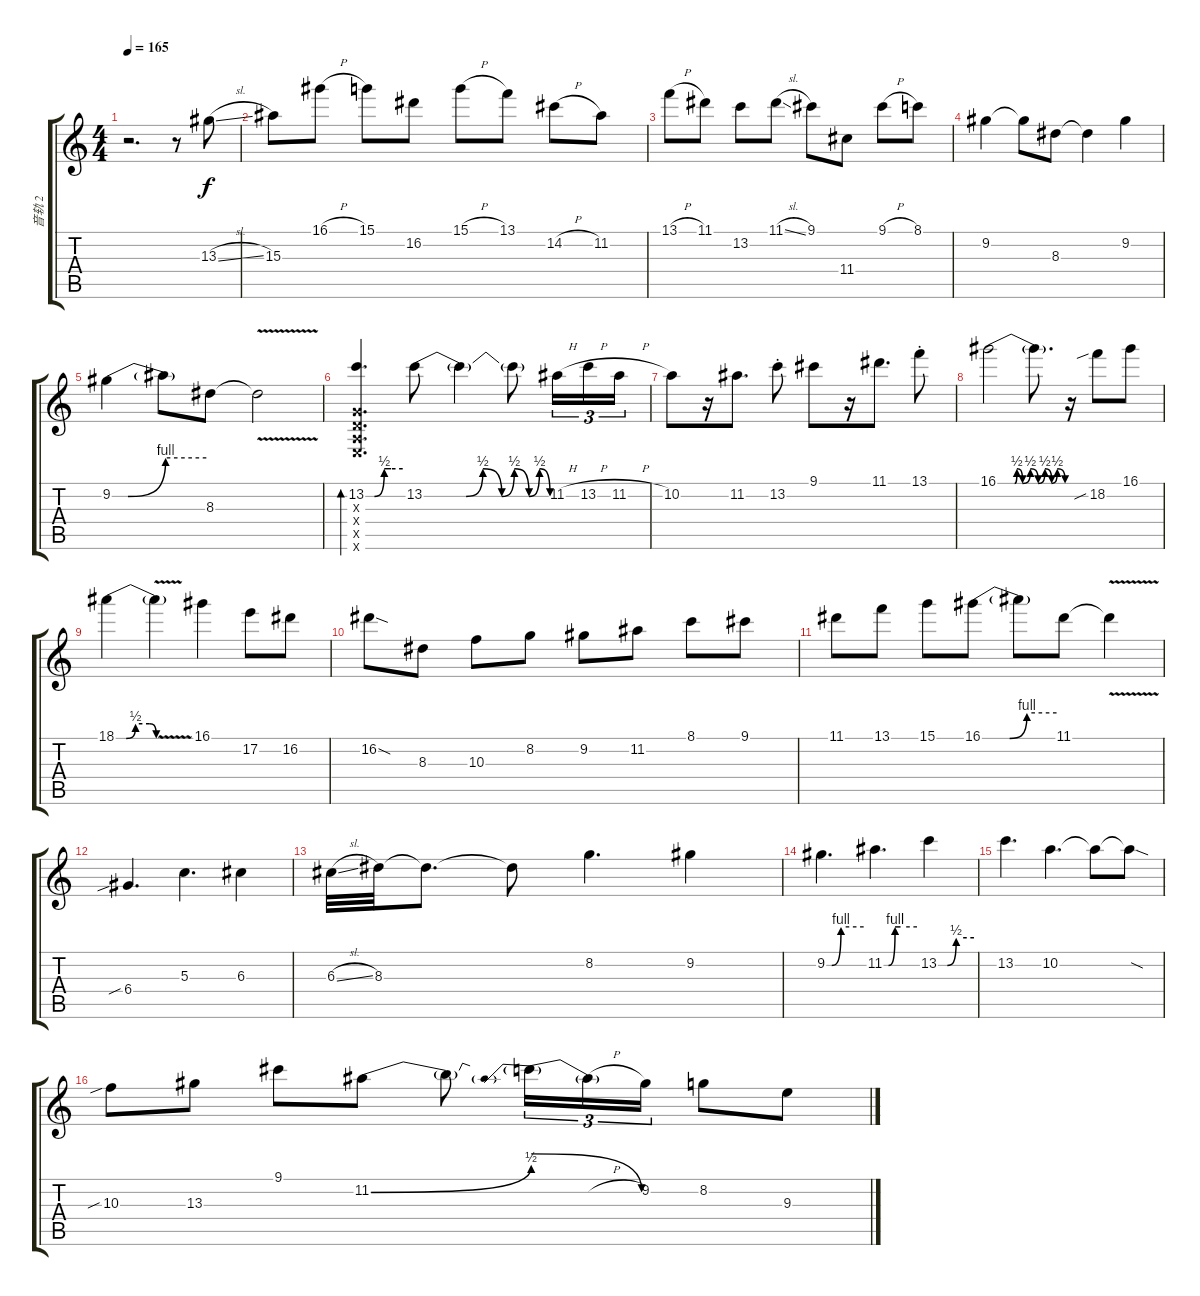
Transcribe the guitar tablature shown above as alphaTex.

\track ("音轨 2" "音轨 2") {instrument distortionguitar}
\staff {score tabs}
\tuning (E4 B3 G3 D3 A2 E2) {hide}
\ts (4 4)
\tempo 165
\clef g2
\ks c
r.2{d dy f} r.8 13.3{sl}.8{instrument distortionguitar} |
15.3.8 16.1{h}.8 15.1.8 16.2.8 15.1{h}.8 13.1.8 14.2{h}.8 11.2.8 |
13.1{h}.8 11.1.8 13.2.8 11.1{sl}.8 9.1.8 11.4.8 9.1{h}.8 8.1.8 |
9.2.4 9.2{t}.8 8.3.8 8.3{t}.4 9.2.4 |
9.2{be (custom 0 0 7 0 10 0 34 4 60 4)}.4 9.2{t}.8 8.3.8 8.3{v t}.2 |
(13.2{be (custom 0 0 10 0 14 0 30 2 41 2 60 2)} 0.3{x} 0.4{x} 0.5{x} 0.6{x}).4{d bd 240} 13.2{be (custom 0 0 20 0 28 2 37 0 43 2 50 0 55 2 60 0)}.8 13.2{t}.4 13.2{t}.8 11.2{h}.16{tu (3 2)} 13.2{h}.16{tu (3 2)} 11.2{h}.16{tu (3 2)} |
10.2.8 r.16 11.2.8{d} 13.2{st}.8 9.1.8 r.16 11.1.8{d} 13.1{st}.8 |
16.1{be (custom 0 0 13 0 15 0 17 2 22 0 29 2 36 0 42 2 48 0 53 2 60 0)}.2 16.1{t}.8{d} r.16 18.2{sib}.8 16.1.8 |
18.1{be (custom 0 0 9 0 15 0 29 2 50 2 60 0)}.4 18.1{v t}.4 16.1.4 17.2.8 16.2.8 |
16.2{sod}.8 8.3.8 10.3.8 8.2.8 9.2.8 11.2.8 8.1.8 9.1.8 |
11.1.8 13.1.8 15.1.8 16.1{be (custom 0 0 22 0 36 4 60 4)}.8 16.1{t}.8 11.1.8 11.1{v t}.4 |
6.4{sib}.4{d} 5.3.4{d} 6.3.4 |
6.3{sl}.32 8.3.32 8.3{t}.8{d} 8.3{t}.8 8.2.4{d} 9.2.4 |
9.2{be (custom 0 0 8 0 23 4 60 4)}.4{d} 11.2{be (custom 0 0 8 0 20 4 30 4 60 4)}.4{d} 13.2{be (custom 0 0 15 0 30 2 60 2)}.4 |
13.2.4{d} 10.2.4{d} 10.2{t}.8 10.2{sod t}.8 |
10.3{sib}.8 13.3.8 9.1.8 11.2{be (bend 0 0 60 2)}.8 11.2{t}.8 11.2{be (prebendrelease 0 4 60 0) t}.16{tu (3 2)} 11.2{h t}.16{tu (3 2)} 9.2.16{tu (3 2)} 8.2.8 9.3.8
